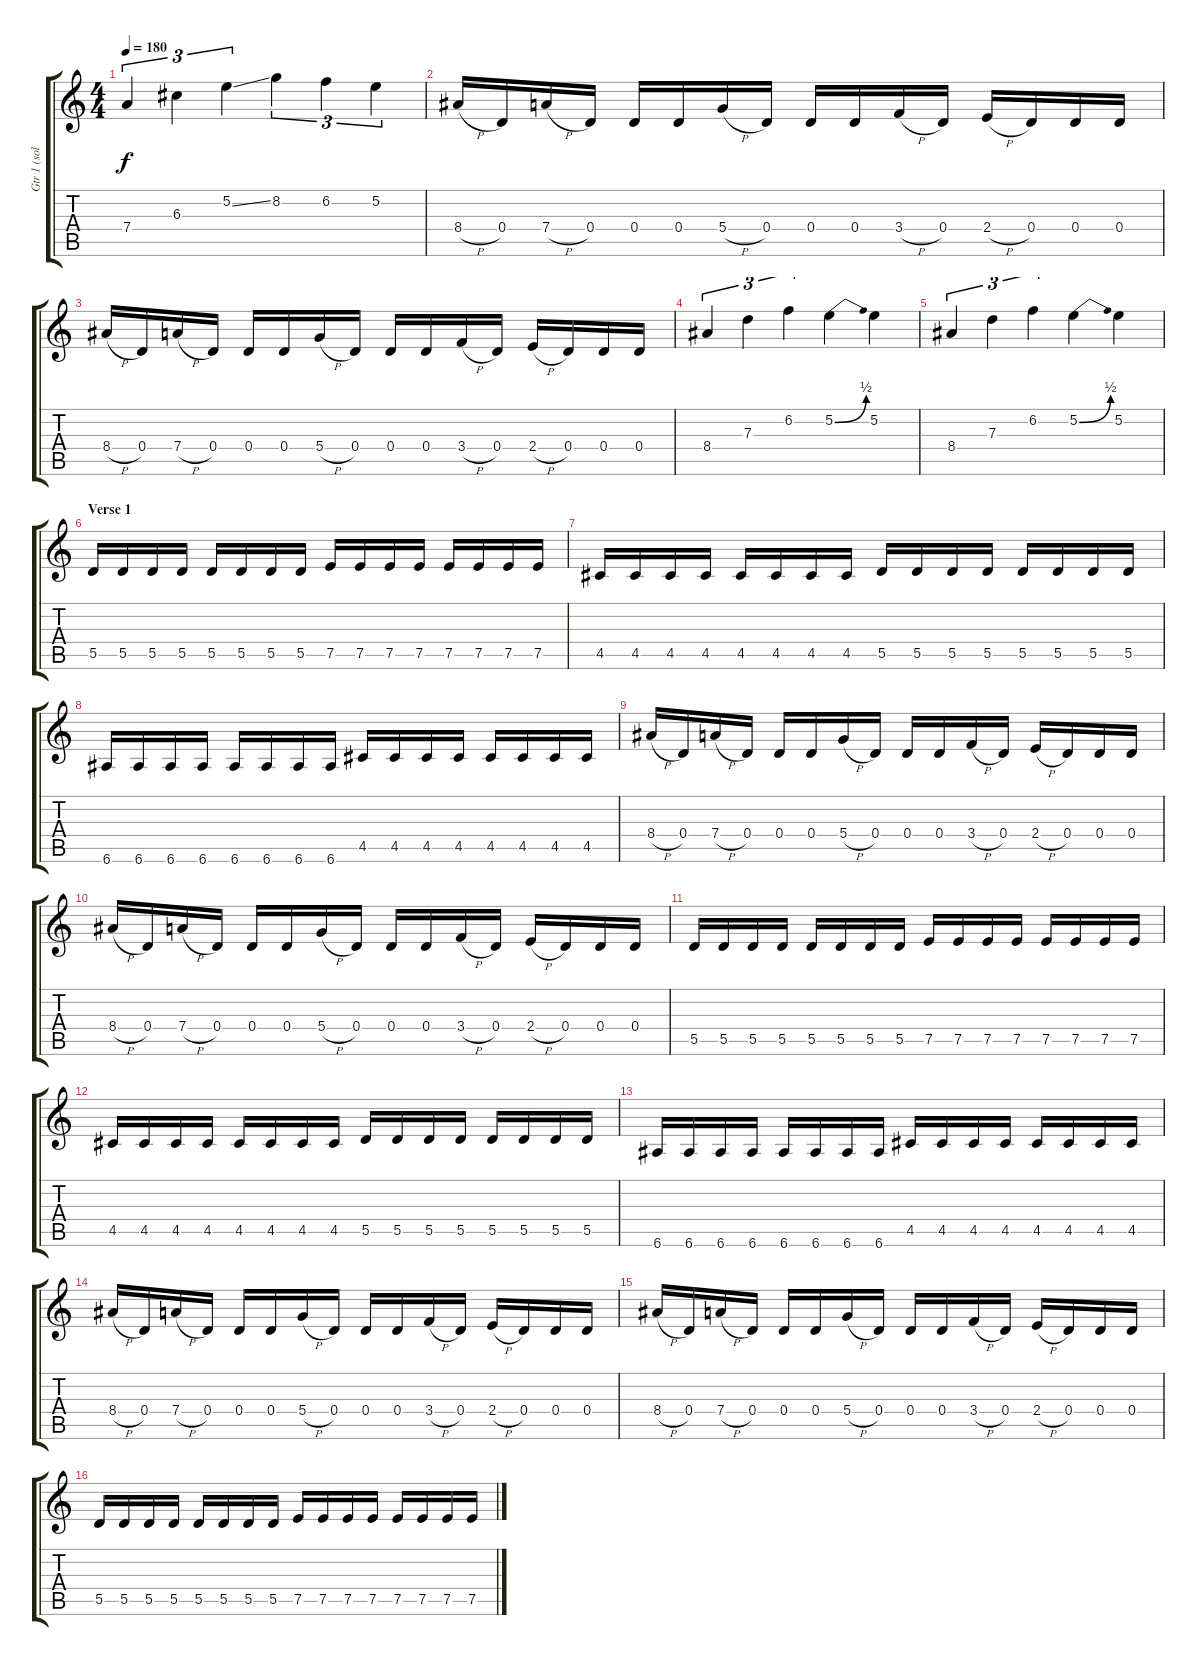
\track ("Gtr 1 (solos)" "Gtr 1 (sol") {instrument overdrivenguitar}
\staff {score tabs}
\tuning (E4 B3 G3 D3 A2 E2) {hide}
\ts (4 4)
\tempo 180
\clef g2
\ks c
7.4.4{tu (3 2) dy f} 6.3.4{tu (3 2)} 5.2{ss}.4{tu (3 2)} 8.2.4{tu (3 2)} 6.2.4{tu (3 2)} 5.2.4{tu (3 2)} |
8.4{h}.16 0.4.16 7.4{h}.16 0.4.16 0.4.16 0.4.16 5.4{h}.16 0.4.16 0.4.16 0.4.16 3.4{h}.16 0.4.16 2.4{h}.16 0.4.16 0.4.16 0.4.16 |
8.4{h}.16 0.4.16 7.4{h}.16 0.4.16 0.4.16 0.4.16 5.4{h}.16 0.4.16 0.4.16 0.4.16 3.4{h}.16 0.4.16 2.4{h}.16 0.4.16 0.4.16 0.4.16 |
8.4.4{tu (3 2)} 7.3.4{tu (3 2)} 6.2.4{tu (3 2)} 5.2{be (bend 0 0 60 2)}.4 5.2.4 |
8.4.4{tu (3 2)} 7.3.4{tu (3 2)} 6.2.4{tu (3 2)} 5.2{be (bend 0 0 60 2)}.4 5.2.4 |
\section ("" "Verse 1")
5.5.16 5.5.16 5.5.16 5.5.16 5.5.16 5.5.16 5.5.16 5.5.16 7.5.16 7.5.16 7.5.16 7.5.16 7.5.16 7.5.16 7.5.16 7.5.16 |
4.5.16 4.5.16 4.5.16 4.5.16 4.5.16 4.5.16 4.5.16 4.5.16 5.5.16 5.5.16 5.5.16 5.5.16 5.5.16 5.5.16 5.5.16 5.5.16 |
6.6.16 6.6.16 6.6.16 6.6.16 6.6.16 6.6.16 6.6.16 6.6.16 4.5.16 4.5.16 4.5.16 4.5.16 4.5.16 4.5.16 4.5.16 4.5.16 |
8.4{h}.16 0.4.16 7.4{h}.16 0.4.16 0.4.16 0.4.16 5.4{h}.16 0.4.16 0.4.16 0.4.16 3.4{h}.16 0.4.16 2.4{h}.16 0.4.16 0.4.16 0.4.16 |
8.4{h}.16 0.4.16 7.4{h}.16 0.4.16 0.4.16 0.4.16 5.4{h}.16 0.4.16 0.4.16 0.4.16 3.4{h}.16 0.4.16 2.4{h}.16 0.4.16 0.4.16 0.4.16 |
5.5.16 5.5.16 5.5.16 5.5.16 5.5.16 5.5.16 5.5.16 5.5.16 7.5.16 7.5.16 7.5.16 7.5.16 7.5.16 7.5.16 7.5.16 7.5.16 |
4.5.16 4.5.16 4.5.16 4.5.16 4.5.16 4.5.16 4.5.16 4.5.16 5.5.16 5.5.16 5.5.16 5.5.16 5.5.16 5.5.16 5.5.16 5.5.16 |
6.6.16 6.6.16 6.6.16 6.6.16 6.6.16 6.6.16 6.6.16 6.6.16 4.5.16 4.5.16 4.5.16 4.5.16 4.5.16 4.5.16 4.5.16 4.5.16 |
8.4{h}.16 0.4.16 7.4{h}.16 0.4.16 0.4.16 0.4.16 5.4{h}.16 0.4.16 0.4.16 0.4.16 3.4{h}.16 0.4.16 2.4{h}.16 0.4.16 0.4.16 0.4.16 |
8.4{h}.16 0.4.16 7.4{h}.16 0.4.16 0.4.16 0.4.16 5.4{h}.16 0.4.16 0.4.16 0.4.16 3.4{h}.16 0.4.16 2.4{h}.16 0.4.16 0.4.16 0.4.16 |
5.5.16 5.5.16 5.5.16 5.5.16 5.5.16 5.5.16 5.5.16 5.5.16 7.5.16 7.5.16 7.5.16 7.5.16 7.5.16 7.5.16 7.5.16 7.5.16
